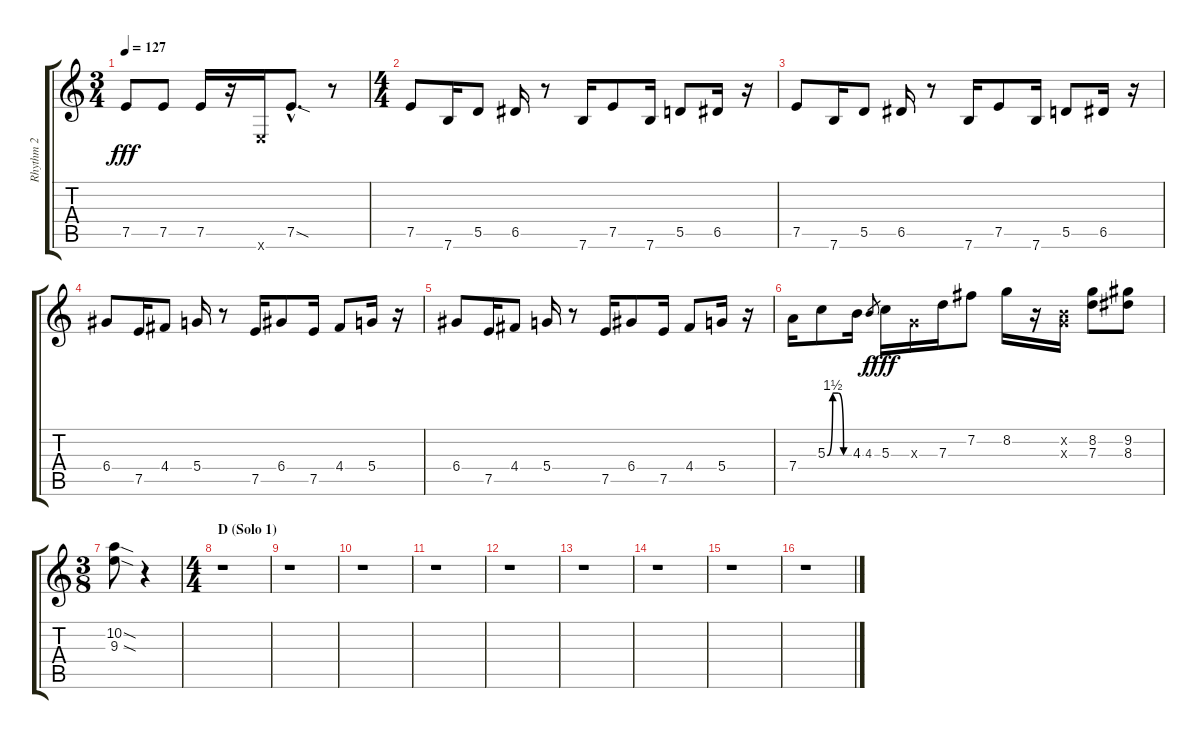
\track ("Rhythm 2" "Rhythm 2") {instrument distortionguitar}
\staff {score tabs}
\tuning (E4 B3 G3 D3 A2 E2) {hide}
\ts (3 4)
\tempo 127
\clef g2
\ks c
7.5.8{dy fff} 7.5.8 7.5.16 r.16 0.6{x}.16 7.5{sod hac}.8{d} r.8 |
\ts (4 4)
7.5.8 7.6.16 5.5.8 6.5.16 r.8 7.6.16 7.5.8 7.6.16 5.5.8 6.5.16 r.16 |
7.5.8 7.6.16 5.5.8 6.5.16 r.8 7.6.16 7.5.8 7.6.16 5.5.8 6.5.16 r.16 |
6.4.8 7.5.16 4.4.8 5.4.16 r.8 7.5.16 6.4.8 7.5.16 4.4.8 5.4.16 r.16 |
6.4.8 7.5.16 4.4.8 5.4.16 r.8 7.5.16 6.4.8 7.5.16 4.4.8 5.4.16 r.16 |
7.4.16 5.3{be (custom 0 0 15 6 30 6 45 0 60 0)}.8 4.3.16 4.3.8{gr dy f} 5.3.16{dy fff} 0.3{x}.16 7.3.16 7.2.8 8.2.16 r.16 (0.2{x} 0.3{x}).16 (8.2 7.3).8 (9.2 8.3).8 |
\ts (3 8)
(10.2{sod} 9.3{sod}).8 r.4 |
\ts (4 4)
\section ("" "D (Solo 1)")
r.1 |
r.1 |
r.1 |
r.1 |
r.1 |
r.1 |
r.1 |
r.1 |
r.1
